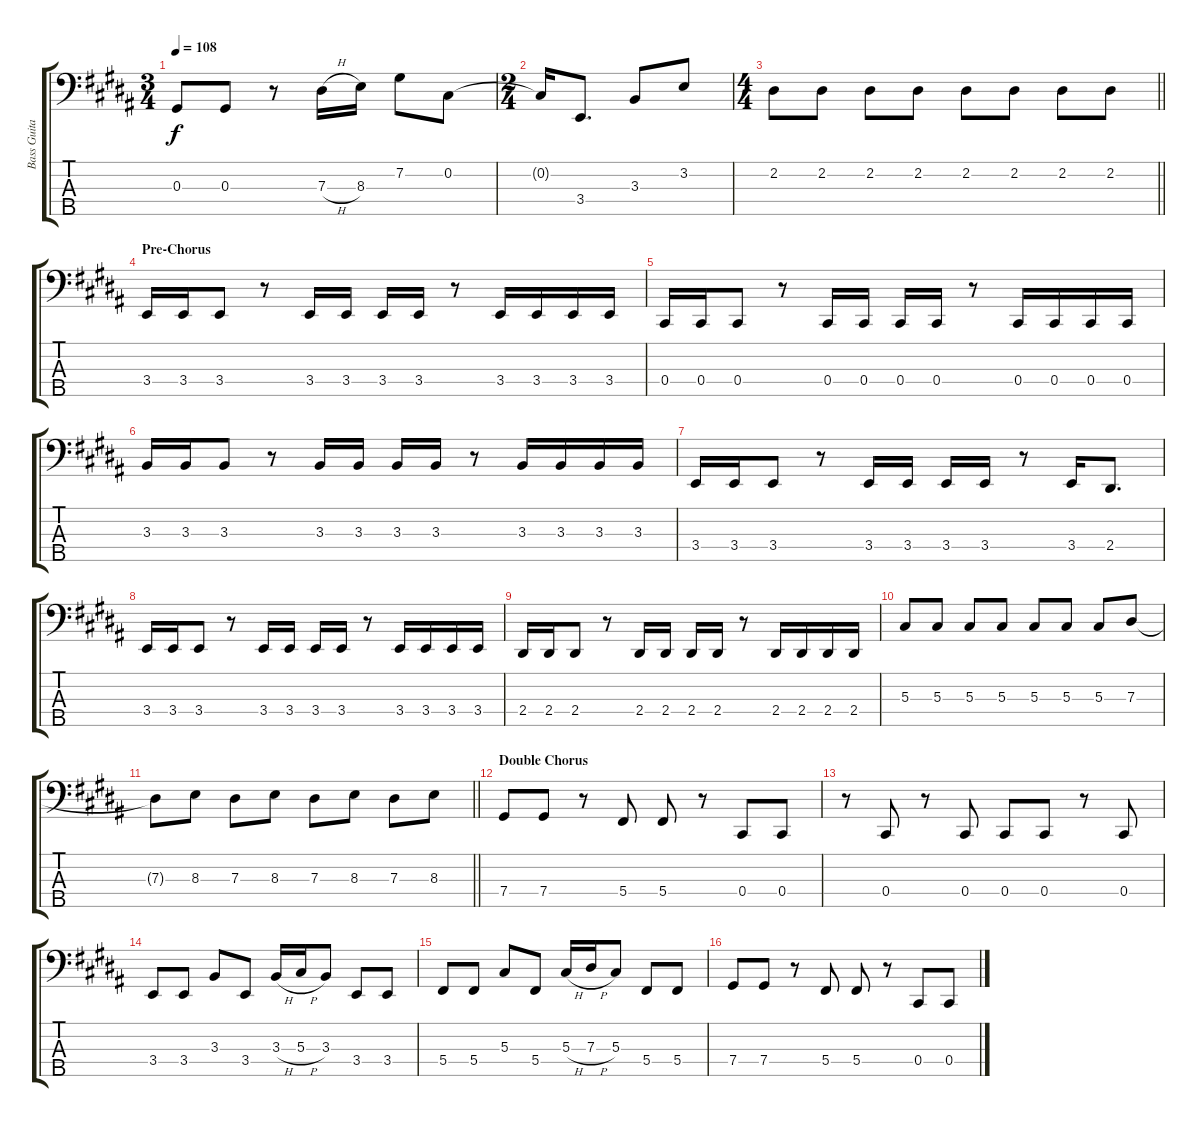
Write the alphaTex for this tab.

\track ("Bass Guitar" "Bass Guita") {instrument electricbassfinger}
\staff {score tabs}
\tuning (Gb2 Db2 Ab1 Db1 Ab0) {hide}
\ts (3 4)
\tempo 108
\clef f4
\ks b
0.3.8{dy f} 0.3.8 r.8 7.3{h}.16 8.3.16 7.2.8 0.2.8 |
\ts (2 4)
0.2{t}.16 3.4.8{d} 3.3.8 3.2.8 |
\ts (4 4)
\barLineRight lightlight
2.2.8 2.2.8 2.2.8 2.2.8 2.2.8 2.2.8 2.2.8 2.2.8 |
\section ("" "Pre-Chorus")
3.4.16 3.4.16 3.4.8 r.8 3.4.16 3.4.16 3.4.16 3.4.16 r.8 3.4.16 3.4.16 3.4.16 3.4.16 |
0.4.16 0.4.16 0.4.8 r.8 0.4.16 0.4.16 0.4.16 0.4.16 r.8 0.4.16 0.4.16 0.4.16 0.4.16 |
3.3.16 3.3.16 3.3.8 r.8 3.3.16 3.3.16 3.3.16 3.3.16 r.8 3.3.16 3.3.16 3.3.16 3.3.16 |
3.4.16 3.4.16 3.4.8 r.8 3.4.16 3.4.16 3.4.16 3.4.16 r.8 3.4.16 2.4.8{d} |
3.4.16 3.4.16 3.4.8 r.8 3.4.16 3.4.16 3.4.16 3.4.16 r.8 3.4.16 3.4.16 3.4.16 3.4.16 |
2.4.16 2.4.16 2.4.8 r.8 2.4.16 2.4.16 2.4.16 2.4.16 r.8 2.4.16 2.4.16 2.4.16 2.4.16 |
5.3.8 5.3.8 5.3.8 5.3.8 5.3.8 5.3.8 5.3.8 7.3.8 |
\barLineRight lightlight
7.3{t}.8 8.3.8 7.3.8 8.3.8 7.3.8 8.3.8 7.3.8 8.3.8 |
\section ("" "Double Chorus")
7.4.8 7.4.8 r.8 5.4.8 5.4.8 r.8 0.4.8 0.4.8 |
r.8 0.4.8 r.8 0.4.8 0.4.8 0.4.8 r.8 0.4.8 |
3.4.8 3.4.8 3.3.8 3.4.8 3.3{h}.16 5.3{h}.16 3.3.8 3.4.8 3.4.8 |
5.4.8 5.4.8 5.3.8 5.4.8 5.3{h}.16 7.3{h}.16 5.3.8 5.4.8 5.4.8 |
7.4.8 7.4.8 r.8 5.4.8 5.4.8 r.8 0.4.8 0.4.8
